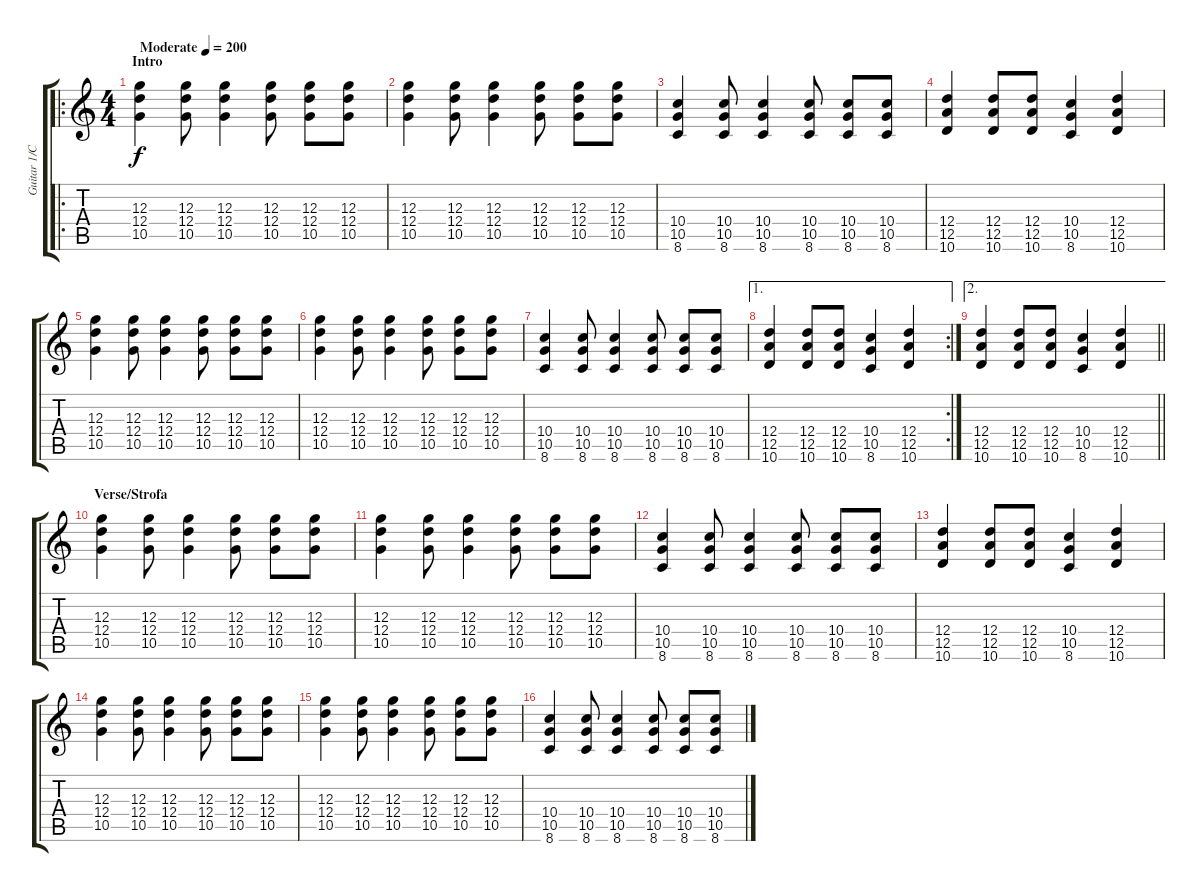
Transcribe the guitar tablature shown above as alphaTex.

\track ("Guitar 1/Chitarra 1" "Guitar 1/C") {instrument overdrivenguitar}
\staff {score tabs}
\tuning (E4 B3 G3 D3 A2 E2) {hide}
\ro
\ts (4 4)
\section ("" "Intro")
\tempo (200 "Moderate")
\clef g2
\ks c
(12.3 12.4 10.5).4{dy f instrument overdrivenguitar} (12.3 12.4 10.5).8 (12.3 12.4 10.5).4 (12.3 12.4 10.5).8 (12.3 12.4 10.5).8 (12.3 12.4 10.5).8 |
(12.3 12.4 10.5).4 (12.3 12.4 10.5).8 (12.3 12.4 10.5).4 (12.3 12.4 10.5).8 (12.3 12.4 10.5).8 (12.3 12.4 10.5).8 |
(10.4 10.5 8.6).4 (10.4 10.5 8.6).8 (10.4 10.5 8.6).4 (10.4 10.5 8.6).8 (10.4 10.5 8.6).8 (10.4 10.5 8.6).8 |
(12.4 12.5 10.6).4 (12.4 12.5 10.6).8 (12.4 12.5 10.6).8 (10.4 10.5 8.6).4 (12.4 12.5 10.6).4 |
(12.3 12.4 10.5).4 (12.3 12.4 10.5).8 (12.3 12.4 10.5).4 (12.3 12.4 10.5).8 (12.3 12.4 10.5).8 (12.3 12.4 10.5).8 |
(12.3 12.4 10.5).4 (12.3 12.4 10.5).8 (12.3 12.4 10.5).4 (12.3 12.4 10.5).8 (12.3 12.4 10.5).8 (12.3 12.4 10.5).8 |
(10.4 10.5 8.6).4 (10.4 10.5 8.6).8 (10.4 10.5 8.6).4 (10.4 10.5 8.6).8 (10.4 10.5 8.6).8 (10.4 10.5 8.6).8 |
\ae 1
\rc 2
(12.4 12.5 10.6).4 (12.4 12.5 10.6).8 (12.4 12.5 10.6).8 (10.4 10.5 8.6).4 (12.4 12.5 10.6).4 |
\ae 2
\barLineRight lightlight
(12.4 12.5 10.6).4 (12.4 12.5 10.6).8 (12.4 12.5 10.6).8 (10.4 10.5 8.6).4 (12.4 12.5 10.6).4 |
\section ("" "Verse/Strofa")
(12.3 12.4 10.5).4 (12.3 12.4 10.5).8 (12.3 12.4 10.5).4 (12.3 12.4 10.5).8 (12.3 12.4 10.5).8 (12.3 12.4 10.5).8 |
(12.3 12.4 10.5).4 (12.3 12.4 10.5).8 (12.3 12.4 10.5).4 (12.3 12.4 10.5).8 (12.3 12.4 10.5).8 (12.3 12.4 10.5).8 |
(10.4 10.5 8.6).4 (10.4 10.5 8.6).8 (10.4 10.5 8.6).4 (10.4 10.5 8.6).8 (10.4 10.5 8.6).8 (10.4 10.5 8.6).8 |
(12.4 12.5 10.6).4 (12.4 12.5 10.6).8 (12.4 12.5 10.6).8 (10.4 10.5 8.6).4 (12.4 12.5 10.6).4 |
(12.3 12.4 10.5).4 (12.3 12.4 10.5).8 (12.3 12.4 10.5).4 (12.3 12.4 10.5).8 (12.3 12.4 10.5).8 (12.3 12.4 10.5).8 |
(12.3 12.4 10.5).4 (12.3 12.4 10.5).8 (12.3 12.4 10.5).4 (12.3 12.4 10.5).8 (12.3 12.4 10.5).8 (12.3 12.4 10.5).8 |
(10.4 10.5 8.6).4 (10.4 10.5 8.6).8 (10.4 10.5 8.6).4 (10.4 10.5 8.6).8 (10.4 10.5 8.6).8 (10.4 10.5 8.6).8
